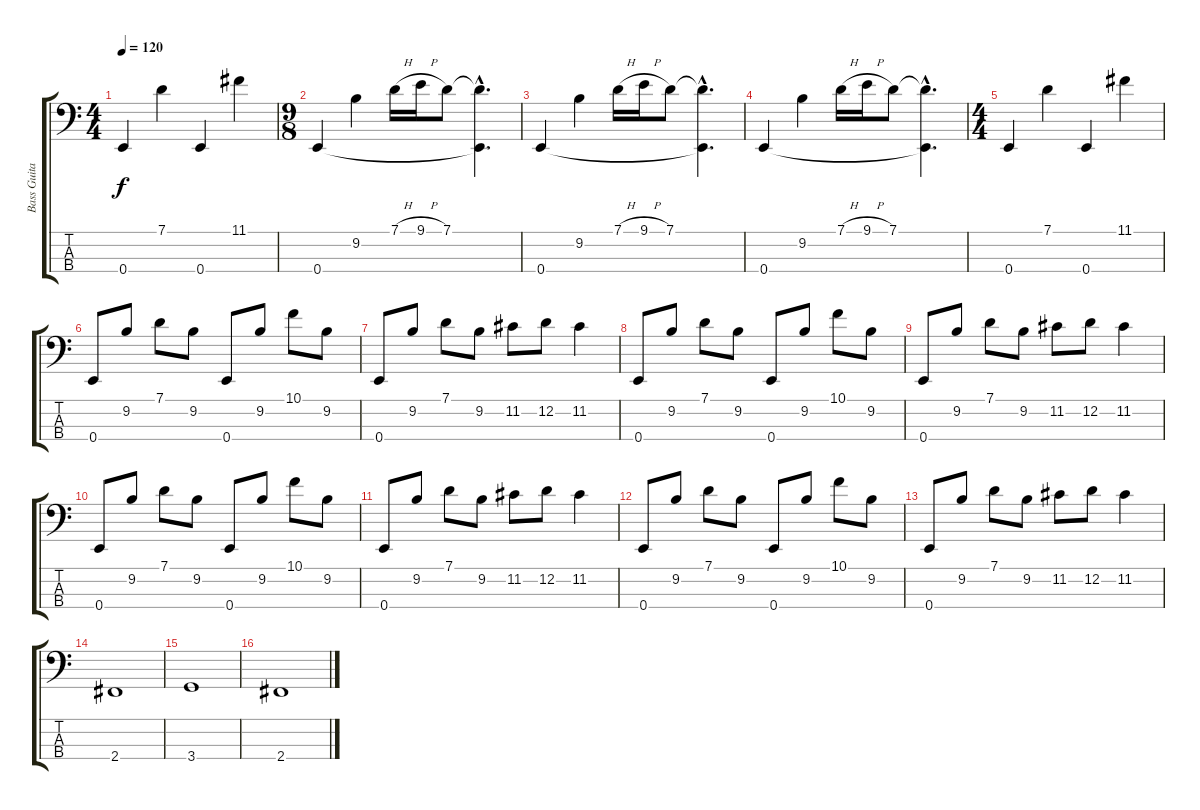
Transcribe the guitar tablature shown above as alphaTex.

\track ("Bass Guitar" "Bass Guita") {instrument electricbassfinger}
\staff {score tabs}
\tuning (G2 D2 A1 E1) {hide}
\ts (4 4)
\tempo 120
\clef f4
\ks c
0.4.4{dy f} 7.1.4 0.4.4 11.1.4 |
\ts (9 8)
0.4.4 9.2.4 7.1{h}.16 9.1{h}.16 7.1.8 (7.1{hac t} 0.4{hac t}).4{d} |
0.4.4 9.2.4 7.1{h}.16 9.1{h}.16 7.1.8 (7.1{hac t} 0.4{hac t}).4{d} |
0.4.4 9.2.4 7.1{h}.16 9.1{h}.16 7.1.8 (7.1{hac t} 0.4{hac t}).4{d} |
\ts (4 4)
0.4.4 7.1.4 0.4.4 11.1.4 |
0.4.8 9.2.8 7.1.8 9.2.8 0.4.8 9.2.8 10.1.8 9.2.8 |
0.4.8 9.2.8 7.1.8 9.2.8 11.2.8 12.2.8 11.2.4 |
0.4.8 9.2.8 7.1.8 9.2.8 0.4.8 9.2.8 10.1.8 9.2.8 |
0.4.8 9.2.8 7.1.8 9.2.8 11.2.8 12.2.8 11.2.4 |
0.4.8 9.2.8 7.1.8 9.2.8 0.4.8 9.2.8 10.1.8 9.2.8 |
0.4.8 9.2.8 7.1.8 9.2.8 11.2.8 12.2.8 11.2.4 |
0.4.8 9.2.8 7.1.8 9.2.8 0.4.8 9.2.8 10.1.8 9.2.8 |
0.4.8 9.2.8 7.1.8 9.2.8 11.2.8 12.2.8 11.2.4 |
2.4.1 |
3.4.1 |
2.4.1
